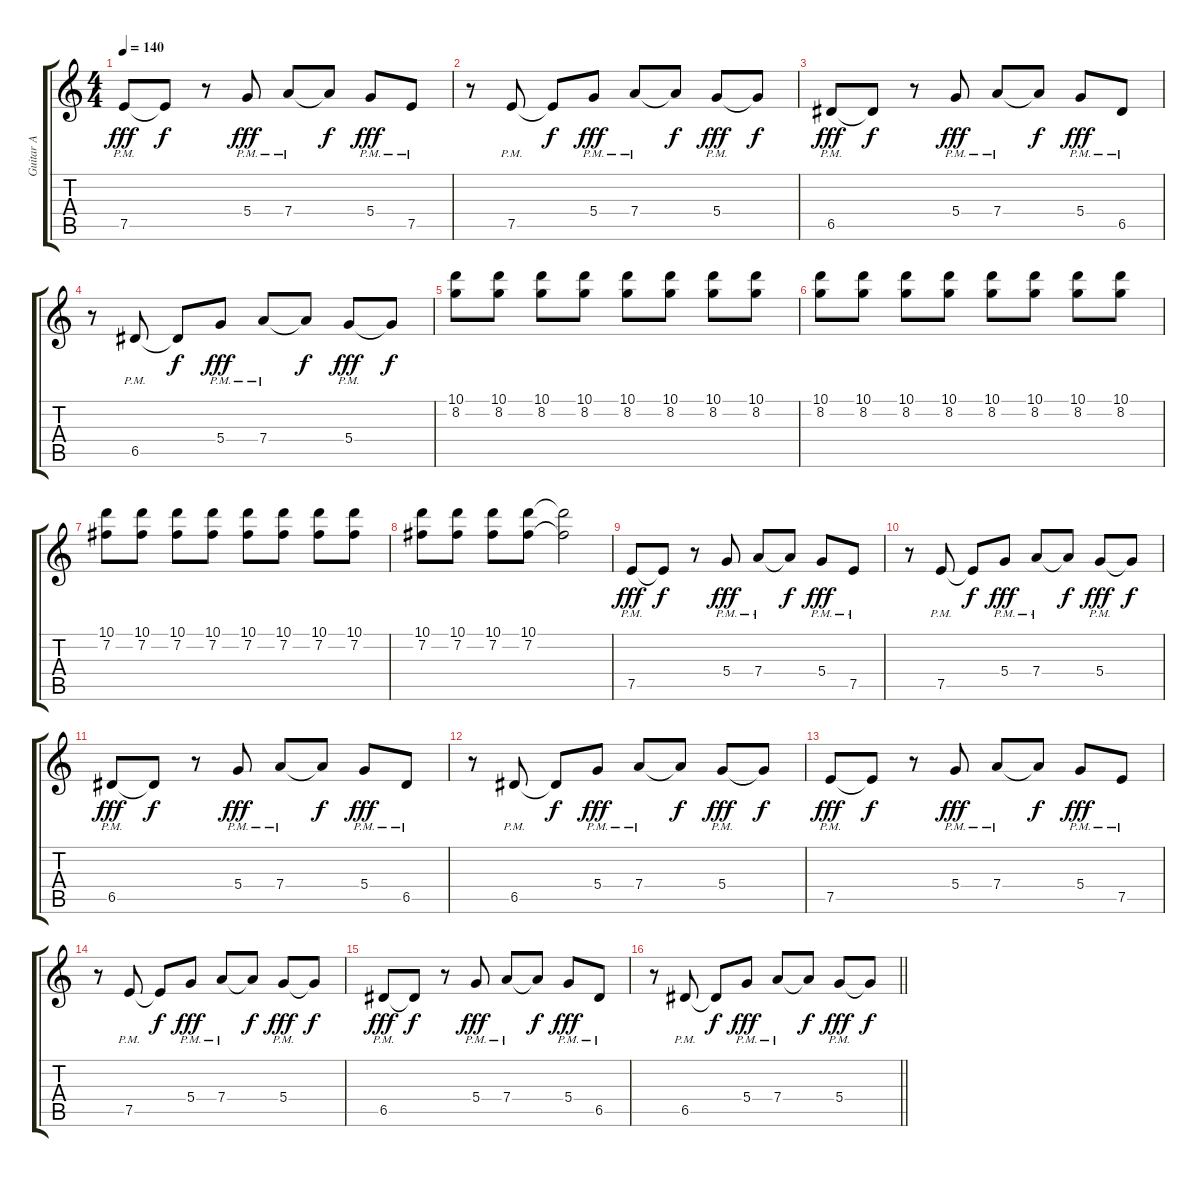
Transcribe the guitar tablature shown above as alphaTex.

\track ("Guitar A" "Guitar A") {instrument acousticguitarsteel}
\staff {score tabs}
\tuning (E4 B3 G3 D3 A2 E2) {hide}
\ts (4 4)
\tempo 140
\clef g2
\ks c
7.5{pm}.8{dy fff} 7.5{t}.8{dy f} r.8 5.4{pm}.8{dy fff} 7.4{pm}.8 7.4{t}.8{dy f} 5.4{pm}.8{dy fff} 7.5{pm}.8 |
r.8 7.5{pm}.8 7.5{t}.8{dy f} 5.4{pm}.8{dy fff} 7.4{pm}.8 7.4{t}.8{dy f} 5.4{pm}.8{dy fff} 5.4{t}.8{dy f} |
6.5{pm}.8{dy fff} 6.5{t}.8{dy f} r.8 5.4{pm}.8{dy fff} 7.4{pm}.8 7.4{t}.8{dy f} 5.4{pm}.8{dy fff} 6.5{pm}.8 |
r.8 6.5{pm}.8 6.5{t}.8{dy f} 5.4{pm}.8{dy fff} 7.4{pm}.8 7.4{t}.8{dy f} 5.4{pm}.8{dy fff} 5.4{t}.8{dy f} |
(10.1 8.2).8{instrument overdrivenguitar} (10.1 8.2).8 (10.1 8.2).8 (10.1 8.2).8 (10.1 8.2).8 (10.1 8.2).8 (10.1 8.2).8 (10.1 8.2).8 |
(10.1 8.2).8 (10.1 8.2).8 (10.1 8.2).8 (10.1 8.2).8 (10.1 8.2).8 (10.1 8.2).8 (10.1 8.2).8 (10.1 8.2).8 |
(10.1 7.2).8 (10.1 7.2).8 (10.1 7.2).8 (10.1 7.2).8 (10.1 7.2).8 (10.1 7.2).8 (10.1 7.2).8 (10.1 7.2).8 |
(10.1 7.2).8 (10.1 7.2).8 (10.1 7.2).8 (10.1 7.2).8 (10.1{t} 7.2{t}).2 |
7.5{pm}.8{dy fff} 7.5{t}.8{dy f} r.8 5.4{pm}.8{dy fff} 7.4{pm}.8 7.4{t}.8{dy f} 5.4{pm}.8{dy fff} 7.5{pm}.8 |
r.8 7.5{pm}.8 7.5{t}.8{dy f} 5.4{pm}.8{dy fff} 7.4{pm}.8 7.4{t}.8{dy f} 5.4{pm}.8{dy fff} 5.4{t}.8{dy f} |
6.5{pm}.8{dy fff} 6.5{t}.8{dy f} r.8 5.4{pm}.8{dy fff} 7.4{pm}.8 7.4{t}.8{dy f} 5.4{pm}.8{dy fff} 6.5{pm}.8 |
r.8 6.5{pm}.8 6.5{t}.8{dy f} 5.4{pm}.8{dy fff} 7.4{pm}.8 7.4{t}.8{dy f} 5.4{pm}.8{dy fff} 5.4{t}.8{dy f} |
7.5{pm}.8{dy fff} 7.5{t}.8{dy f} r.8 5.4{pm}.8{dy fff} 7.4{pm}.8 7.4{t}.8{dy f} 5.4{pm}.8{dy fff} 7.5{pm}.8 |
r.8 7.5{pm}.8 7.5{t}.8{dy f} 5.4{pm}.8{dy fff} 7.4{pm}.8 7.4{t}.8{dy f} 5.4{pm}.8{dy fff} 5.4{t}.8{dy f} |
6.5{pm}.8{dy fff} 6.5{t}.8{dy f} r.8 5.4{pm}.8{dy fff} 7.4{pm}.8 7.4{t}.8{dy f} 5.4{pm}.8{dy fff} 6.5{pm}.8 |
\barLineRight lightlight
r.8 6.5{pm}.8 6.5{t}.8{dy f} 5.4{pm}.8{dy fff} 7.4{pm}.8 7.4{t}.8{dy f} 5.4{pm}.8{dy fff} 5.4{t}.8{dy f}
